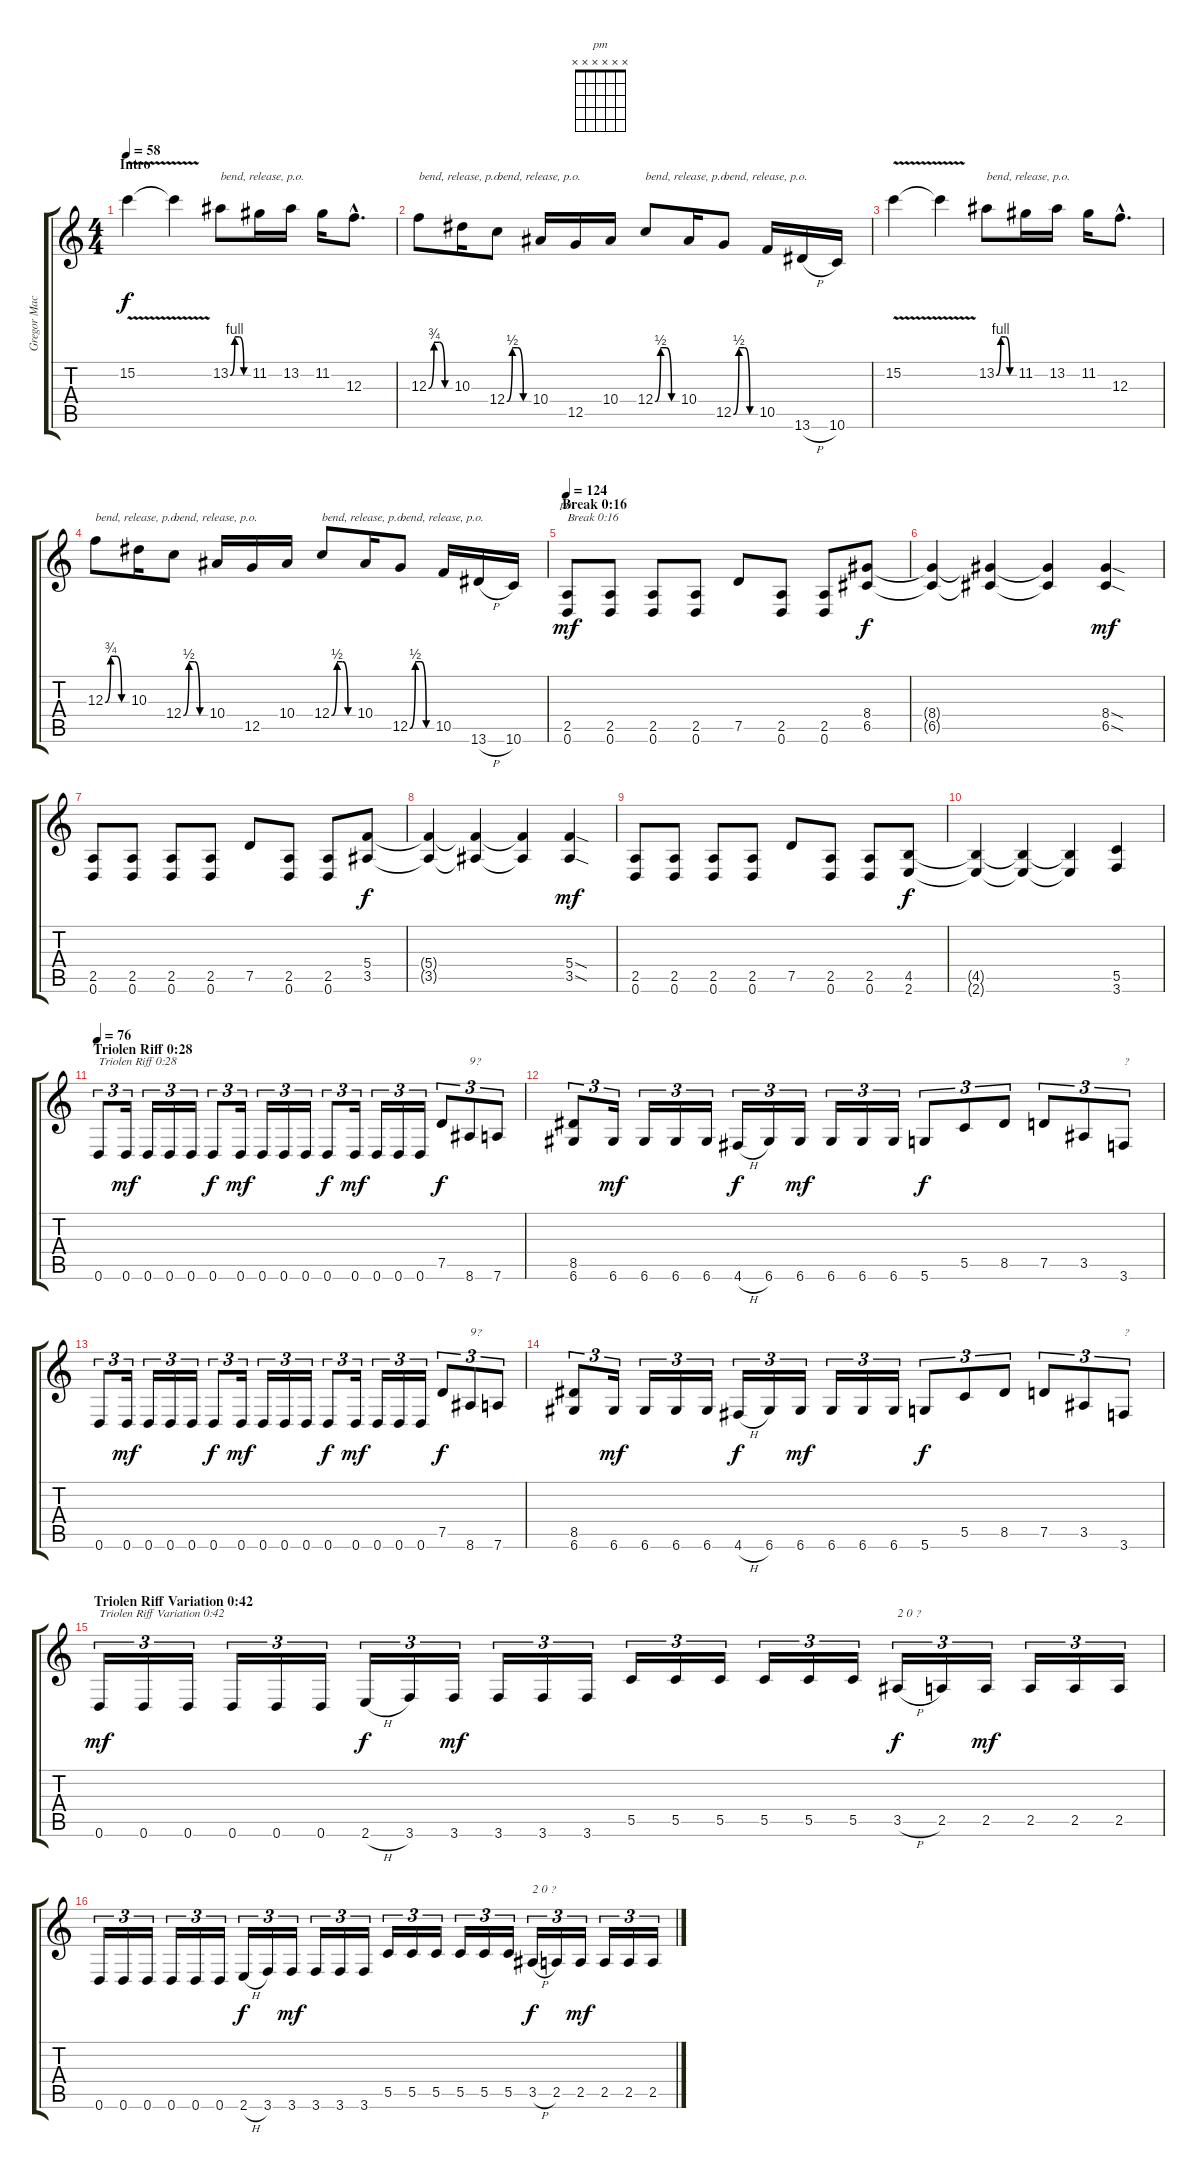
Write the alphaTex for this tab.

\track ("Gregor Mackintosh" "Gregor Mac") {instrument overdrivenguitar}
\staff {score tabs}
\tuning (D4 A3 F3 C3 G2 D2) {hide}
\chord ("pm" x x x x x x)
\ts (4 4)
\section ("" "Intro")
\tempo 58
\clef g2
\ks c
15.2{v}.4{dy f instrument overdrivenguitar} 15.2{t}.4 13.2{be (custom 0 0 15 4 30 4 45 0 60 0)}.8{txt "bend, release, p.o."} 11.2.16 13.2.16 11.2.16 12.3{hac}.8{d} |
12.3{be (custom 0 0 15 3 30 3 45 0 60 0)}.8{txt "bend, release, p.o."} 10.3.16 12.4{be (custom 0 0 15 2 30 2 45 0 60 0)}.8{txt "bend, release, p.o."} 10.4.16 12.5.16 10.4.16 12.4{be (custom 0 0 15 2 30 2 45 0 60 0)}.8{txt "bend, release, p.o."} 10.4.16 12.5{be (custom 0 0 15 2 30 2 45 0 60 0)}.8{txt "bend, release, p.o."} 10.5.16 13.6{h}.16 10.6.16 |
15.2{v}.4 15.2{t}.4 13.2{be (custom 0 0 15 4 30 4 45 0 60 0)}.8{txt "bend, release, p.o."} 11.2.16 13.2.16 11.2.16 12.3{hac}.8{d} |
12.3{be (custom 0 0 15 3 30 3 45 0 60 0)}.8{txt "bend, release, p.o."} 10.3.16 12.4{be (custom 0 0 15 2 30 2 45 0 60 0)}.8{txt "bend, release, p.o."} 10.4.16 12.5.16 10.4.16 12.4{be (custom 0 0 15 2 30 2 45 0 60 0)}.8{txt "bend, release, p.o."} 10.4.16 12.5{be (custom 0 0 15 2 30 2 45 0 60 0)}.8{txt "bend, release, p.o."} 10.5.16 13.6{h}.16 10.6.16 |
\section ("" "Break 0:16")
\tempo 124
(2.5 0.6).8{ch "pm" txt "Break 0:16" dy mf} (2.5 0.6).8 (2.5 0.6).8 (2.5 0.6).8 7.5.8 (2.5 0.6).8 (2.5 0.6).8 (8.4 6.5).8{dy f} |
(8.4{t} 6.5{t}).4 (8.4{t} 6.5{t}).4 (8.4{t} 6.5{t}).4 (8.4{sod} 6.5{sod}).4{dy mf} |
(2.5 0.6).8 (2.5 0.6).8 (2.5 0.6).8 (2.5 0.6).8 7.5.8 (2.5 0.6).8 (2.5 0.6).8 (5.4 3.5).8{dy f} |
(5.4{t} 3.5{t}).4 (5.4{t} 3.5{t}).4 (5.4{t} 3.5{t}).4 (5.4{sod} 3.5{sod}).4{dy mf} |
(2.5 0.6).8 (2.5 0.6).8 (2.5 0.6).8 (2.5 0.6).8 7.5.8 (2.5 0.6).8 (2.5 0.6).8 (4.5 2.6).8{dy f} |
(4.5{t} 2.6{t}).4 (4.5{t} 2.6{t}).4 (4.5{t} 2.6{t}).4 (5.5 3.6).4 |
\section ("" "Triolen Riff 0:28")
\tempo 76
0.6.8{tu (3 2) txt "Triolen Riff 0:28"} 0.6.16{tu (3 2) dy mf} 0.6.16{tu (3 2)} 0.6.16{tu (3 2)} 0.6.16{tu (3 2)} 0.6.8{tu (3 2) dy f} 0.6.16{tu (3 2) dy mf} 0.6.16{tu (3 2)} 0.6.16{tu (3 2)} 0.6.16{tu (3 2)} 0.6.8{tu (3 2) dy f} 0.6.16{tu (3 2) dy mf} 0.6.16{tu (3 2)} 0.6.16{tu (3 2)} 0.6.16{tu (3 2)} 7.5.8{tu (3 2) dy f} 8.6.8{tu (3 2) txt "9?"} 7.6.8{tu (3 2)} |
(8.5 6.6).8{tu (3 2)} 6.6.16{tu (3 2) dy mf} 6.6.16{tu (3 2)} 6.6.16{tu (3 2)} 6.6.16{tu (3 2)} 4.6{h}.16{tu (3 2) dy f} 6.6.16{tu (3 2)} 6.6.16{tu (3 2) dy mf} 6.6.16{tu (3 2)} 6.6.16{tu (3 2)} 6.6.16{tu (3 2)} 5.6.8{tu (3 2) dy f} 5.5.8{tu (3 2)} 8.5.8{tu (3 2)} 7.5.8{tu (3 2)} 3.5.8{tu (3 2)} 3.6.8{tu (3 2) txt "?"} |
0.6.8{tu (3 2)} 0.6.16{tu (3 2) dy mf} 0.6.16{tu (3 2)} 0.6.16{tu (3 2)} 0.6.16{tu (3 2)} 0.6.8{tu (3 2) dy f} 0.6.16{tu (3 2) dy mf} 0.6.16{tu (3 2)} 0.6.16{tu (3 2)} 0.6.16{tu (3 2)} 0.6.8{tu (3 2) dy f} 0.6.16{tu (3 2) dy mf} 0.6.16{tu (3 2)} 0.6.16{tu (3 2)} 0.6.16{tu (3 2)} 7.5.8{tu (3 2) dy f} 8.6.8{tu (3 2) txt "9?"} 7.6.8{tu (3 2)} |
(8.5 6.6).8{tu (3 2)} 6.6.16{tu (3 2) dy mf} 6.6.16{tu (3 2)} 6.6.16{tu (3 2)} 6.6.16{tu (3 2)} 4.6{h}.16{tu (3 2) dy f} 6.6.16{tu (3 2)} 6.6.16{tu (3 2) dy mf} 6.6.16{tu (3 2)} 6.6.16{tu (3 2)} 6.6.16{tu (3 2)} 5.6.8{tu (3 2) dy f} 5.5.8{tu (3 2)} 8.5.8{tu (3 2)} 7.5.8{tu (3 2)} 3.5.8{tu (3 2)} 3.6.8{tu (3 2) txt "?"} |
\section ("" "Triolen Riff Variation 0:42")
0.6.16{tu (3 2) txt "Triolen Riff Variation 0:42" dy mf} 0.6.16{tu (3 2)} 0.6.16{tu (3 2)} 0.6.16{tu (3 2)} 0.6.16{tu (3 2)} 0.6.16{tu (3 2)} 2.6{h}.16{tu (3 2) dy f} 3.6.16{tu (3 2)} 3.6.16{tu (3 2) dy mf} 3.6.16{tu (3 2)} 3.6.16{tu (3 2)} 3.6.16{tu (3 2)} 5.5.16{tu (3 2)} 5.5.16{tu (3 2)} 5.5.16{tu (3 2)} 5.5.16{tu (3 2)} 5.5.16{tu (3 2)} 5.5.16{tu (3 2)} 3.5{h}.16{tu (3 2) txt "2 0 ?" dy f} 2.5.16{tu (3 2)} 2.5.16{tu (3 2) dy mf} 2.5.16{tu (3 2)} 2.5.16{tu (3 2)} 2.5.16{tu (3 2)} |
0.6.16{tu (3 2)} 0.6.16{tu (3 2)} 0.6.16{tu (3 2)} 0.6.16{tu (3 2)} 0.6.16{tu (3 2)} 0.6.16{tu (3 2)} 2.6{h}.16{tu (3 2) dy f} 3.6.16{tu (3 2)} 3.6.16{tu (3 2) dy mf} 3.6.16{tu (3 2)} 3.6.16{tu (3 2)} 3.6.16{tu (3 2)} 5.5.16{tu (3 2)} 5.5.16{tu (3 2)} 5.5.16{tu (3 2)} 5.5.16{tu (3 2)} 5.5.16{tu (3 2)} 5.5.16{tu (3 2)} 3.5{h}.16{tu (3 2) txt "2 0 ?" dy f} 2.5.16{tu (3 2)} 2.5.16{tu (3 2) dy mf} 2.5.16{tu (3 2)} 2.5.16{tu (3 2)} 2.5.16{tu (3 2)}
